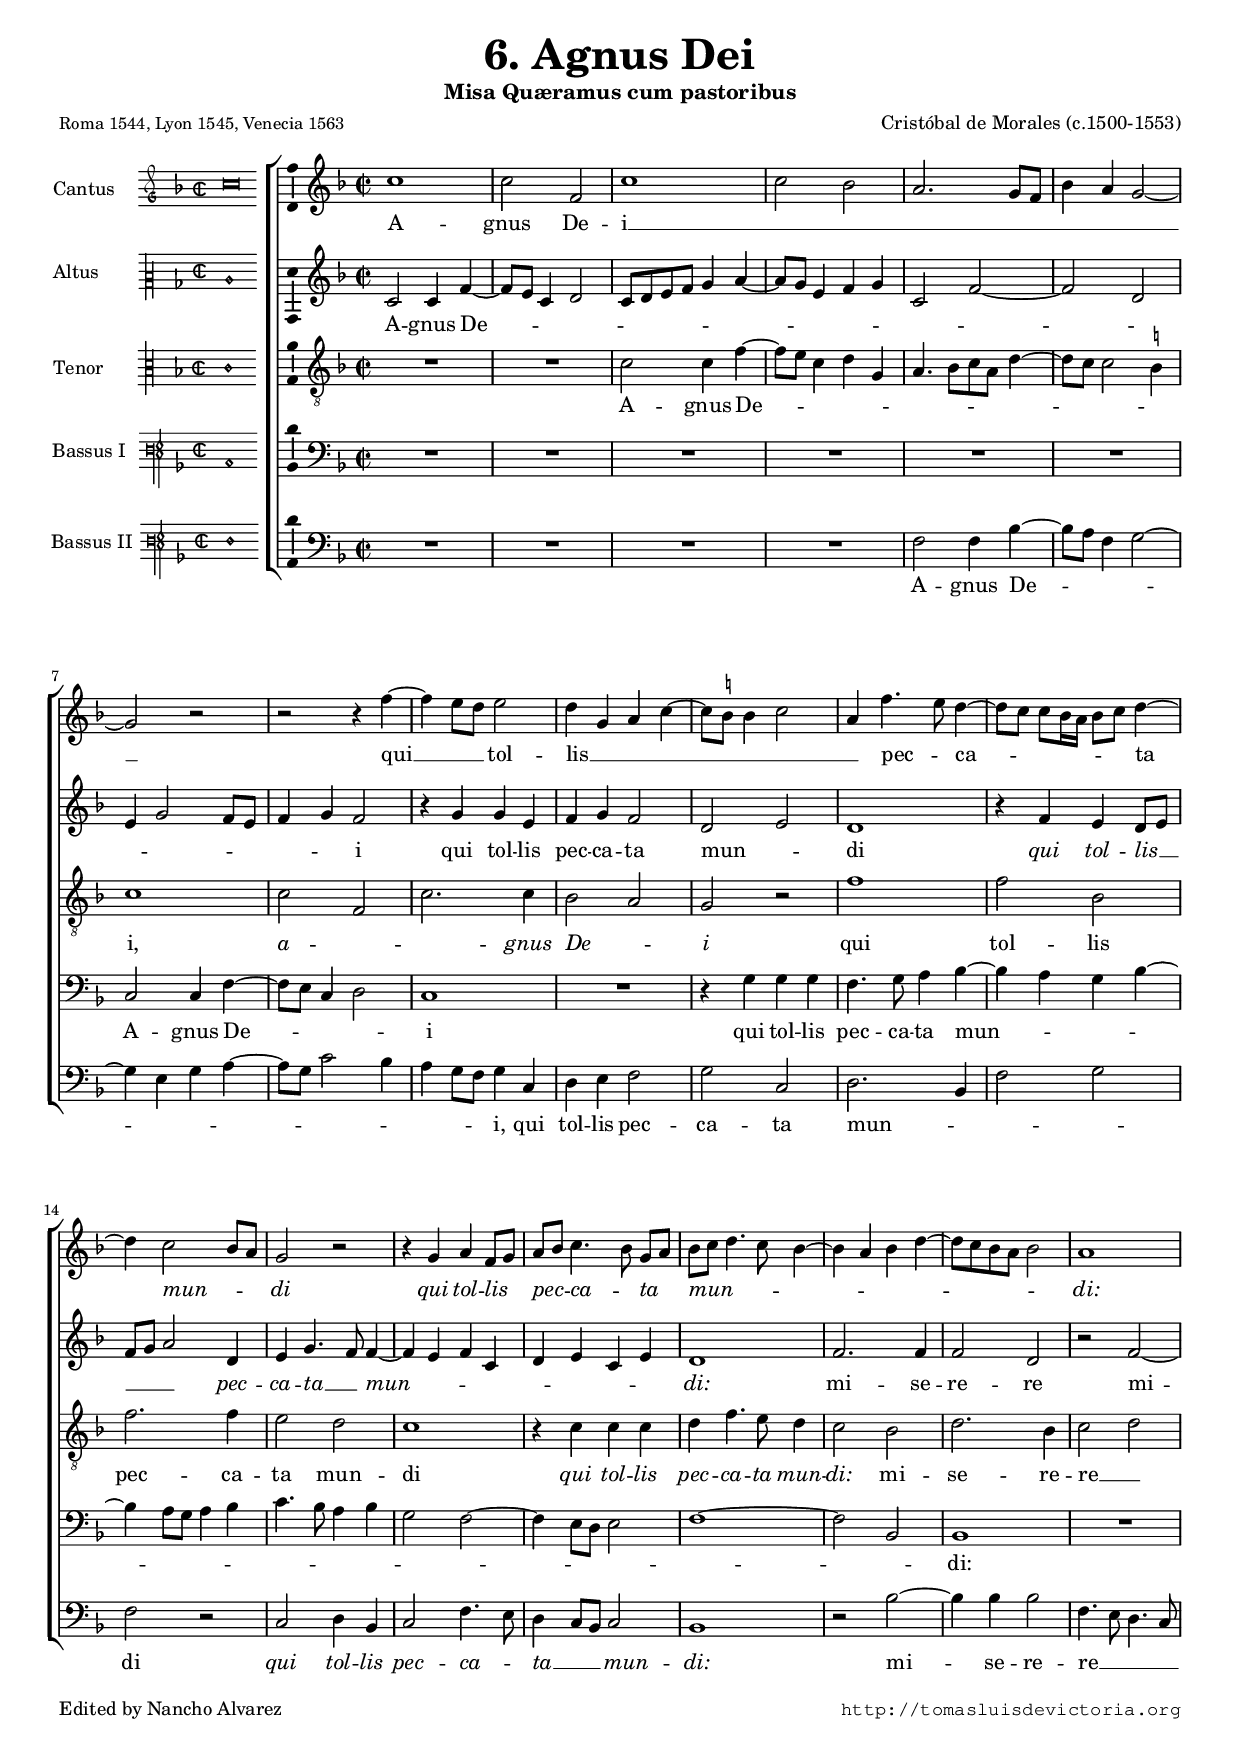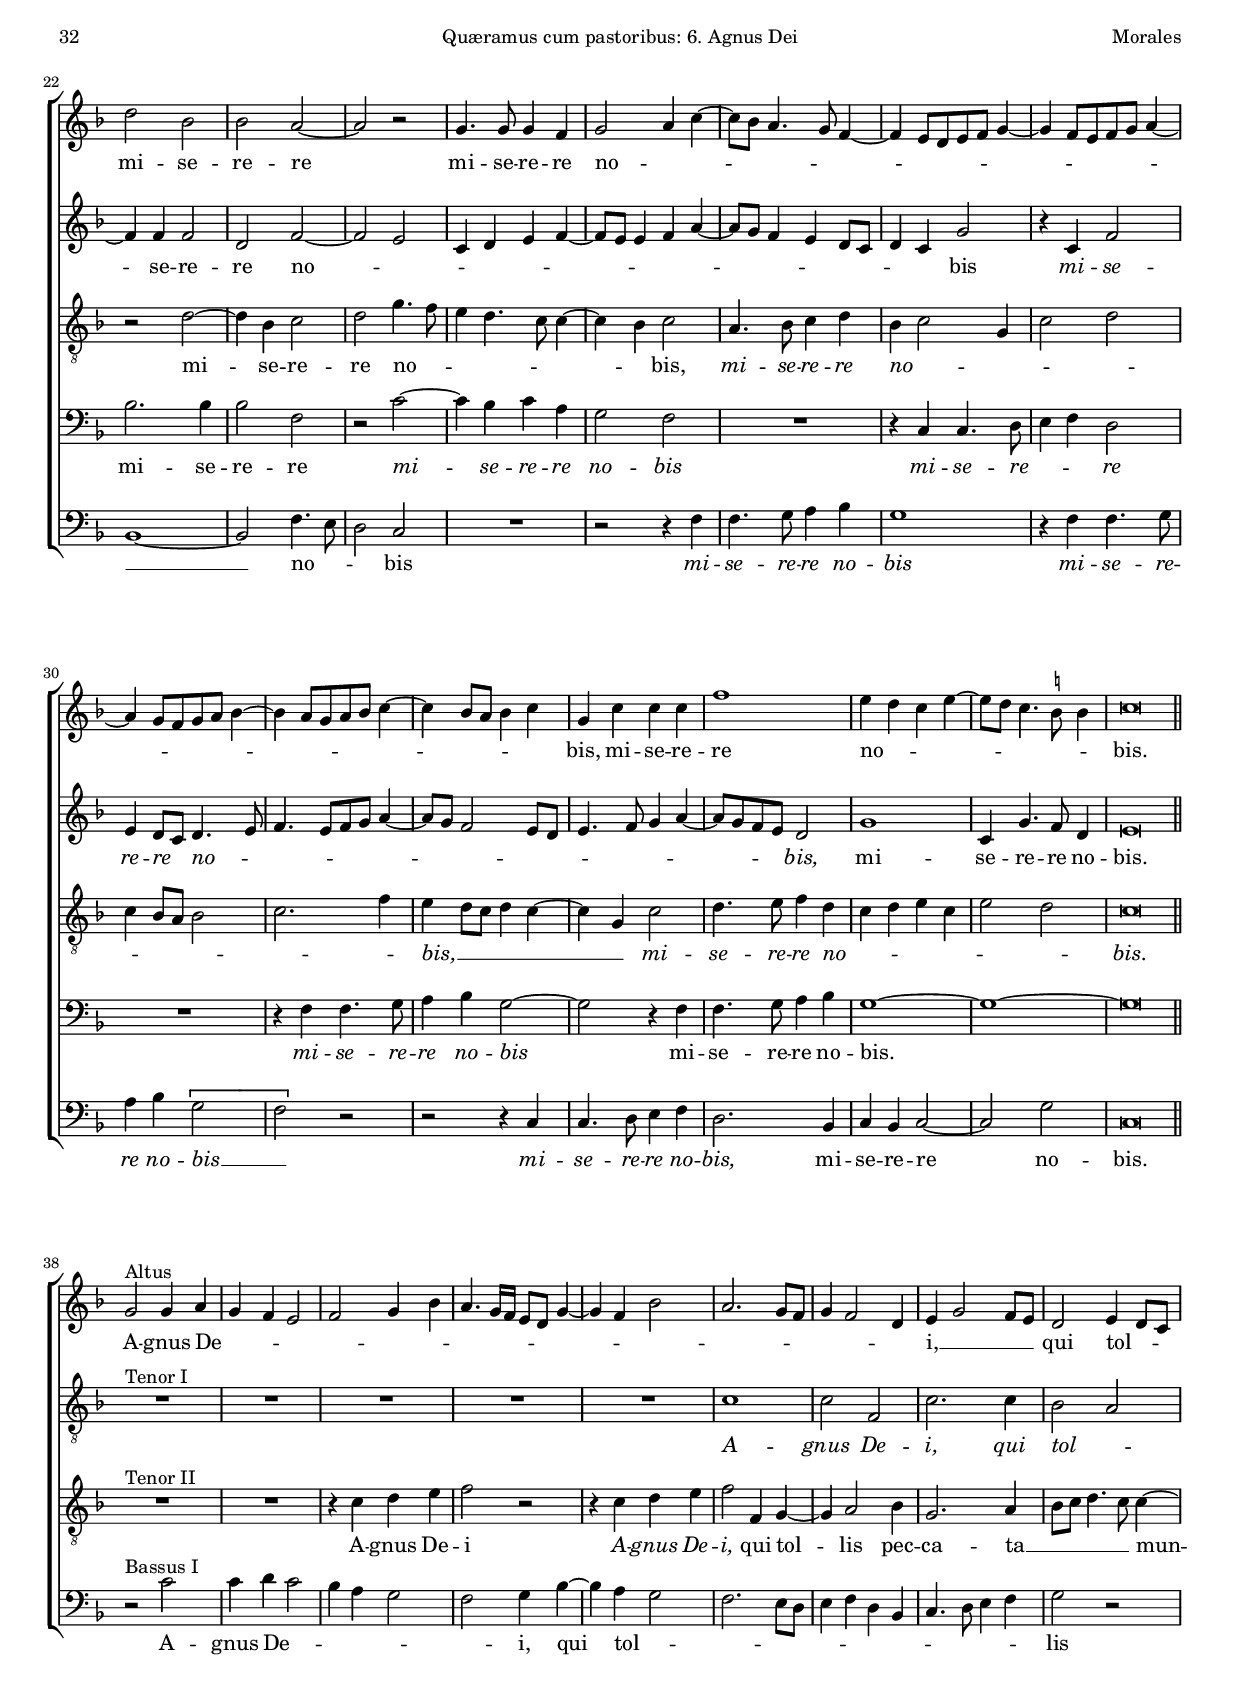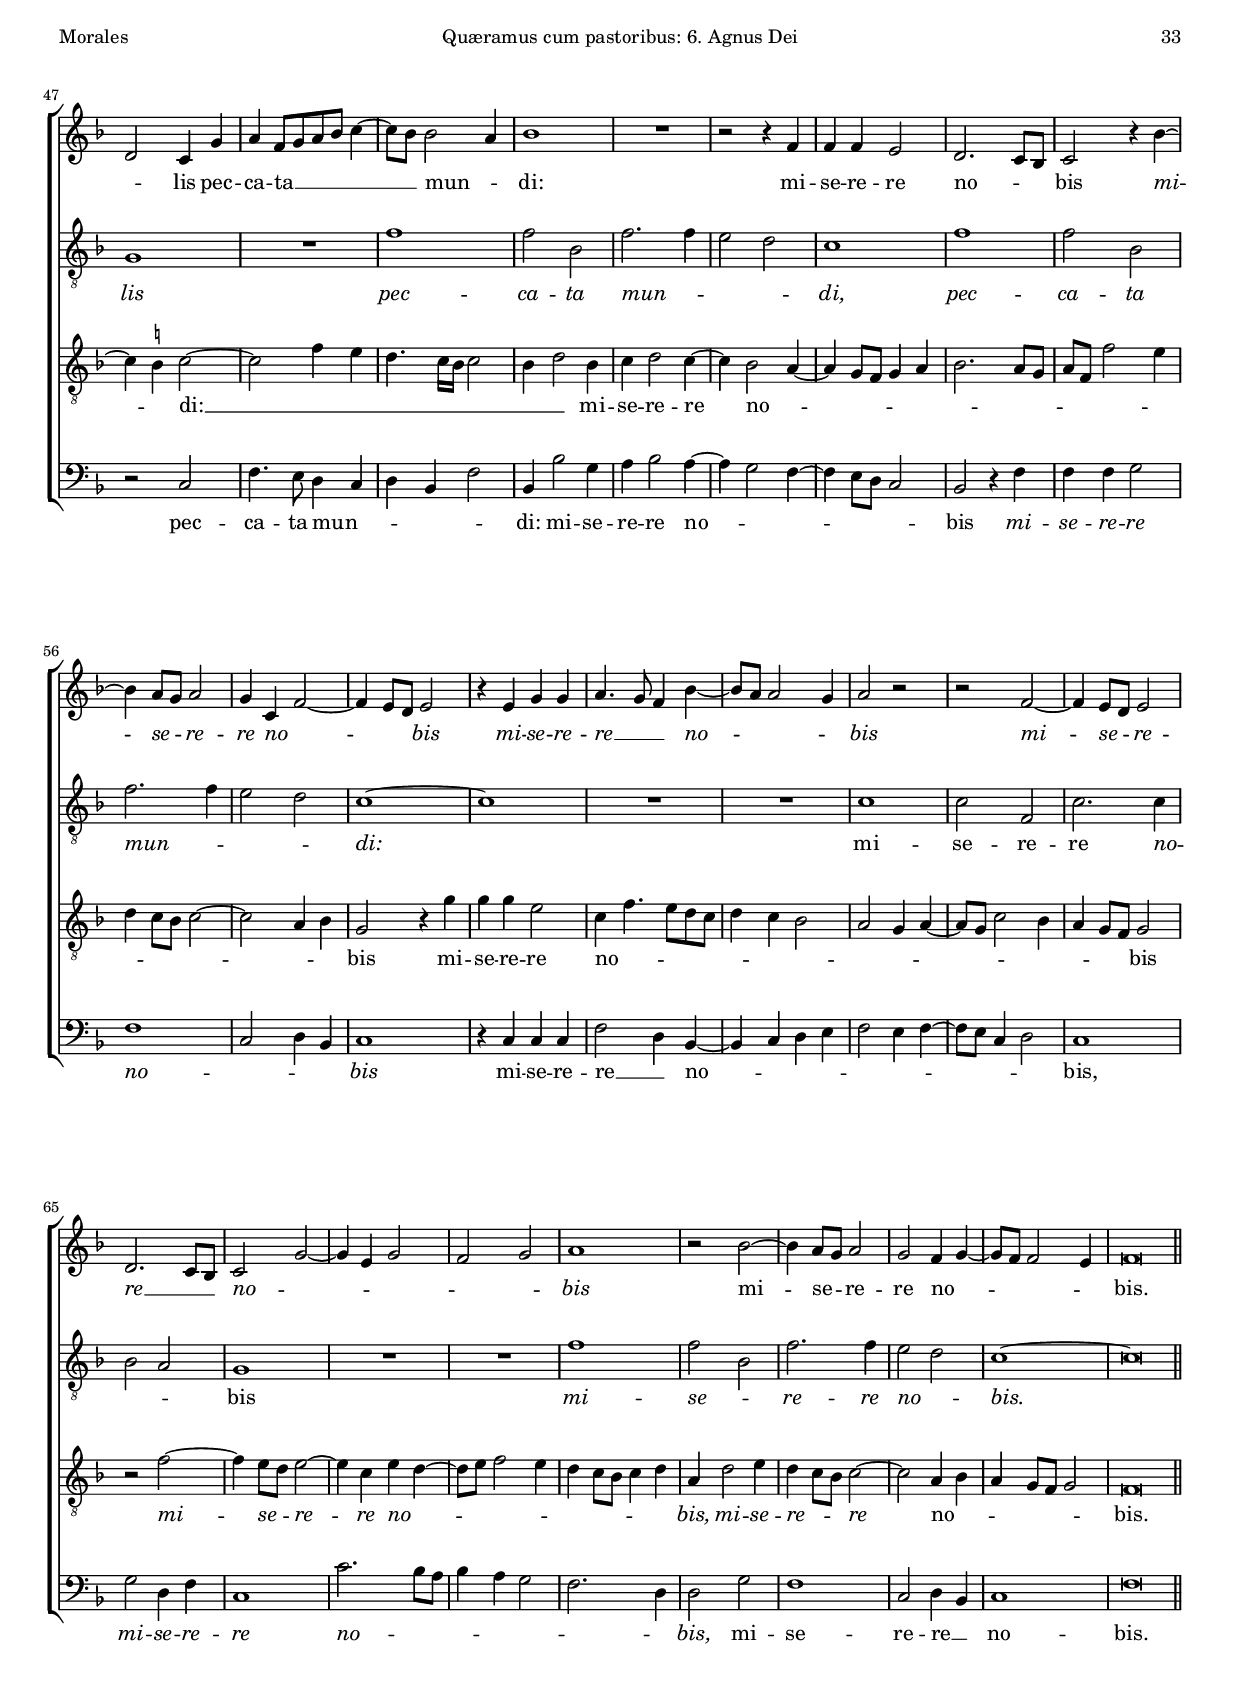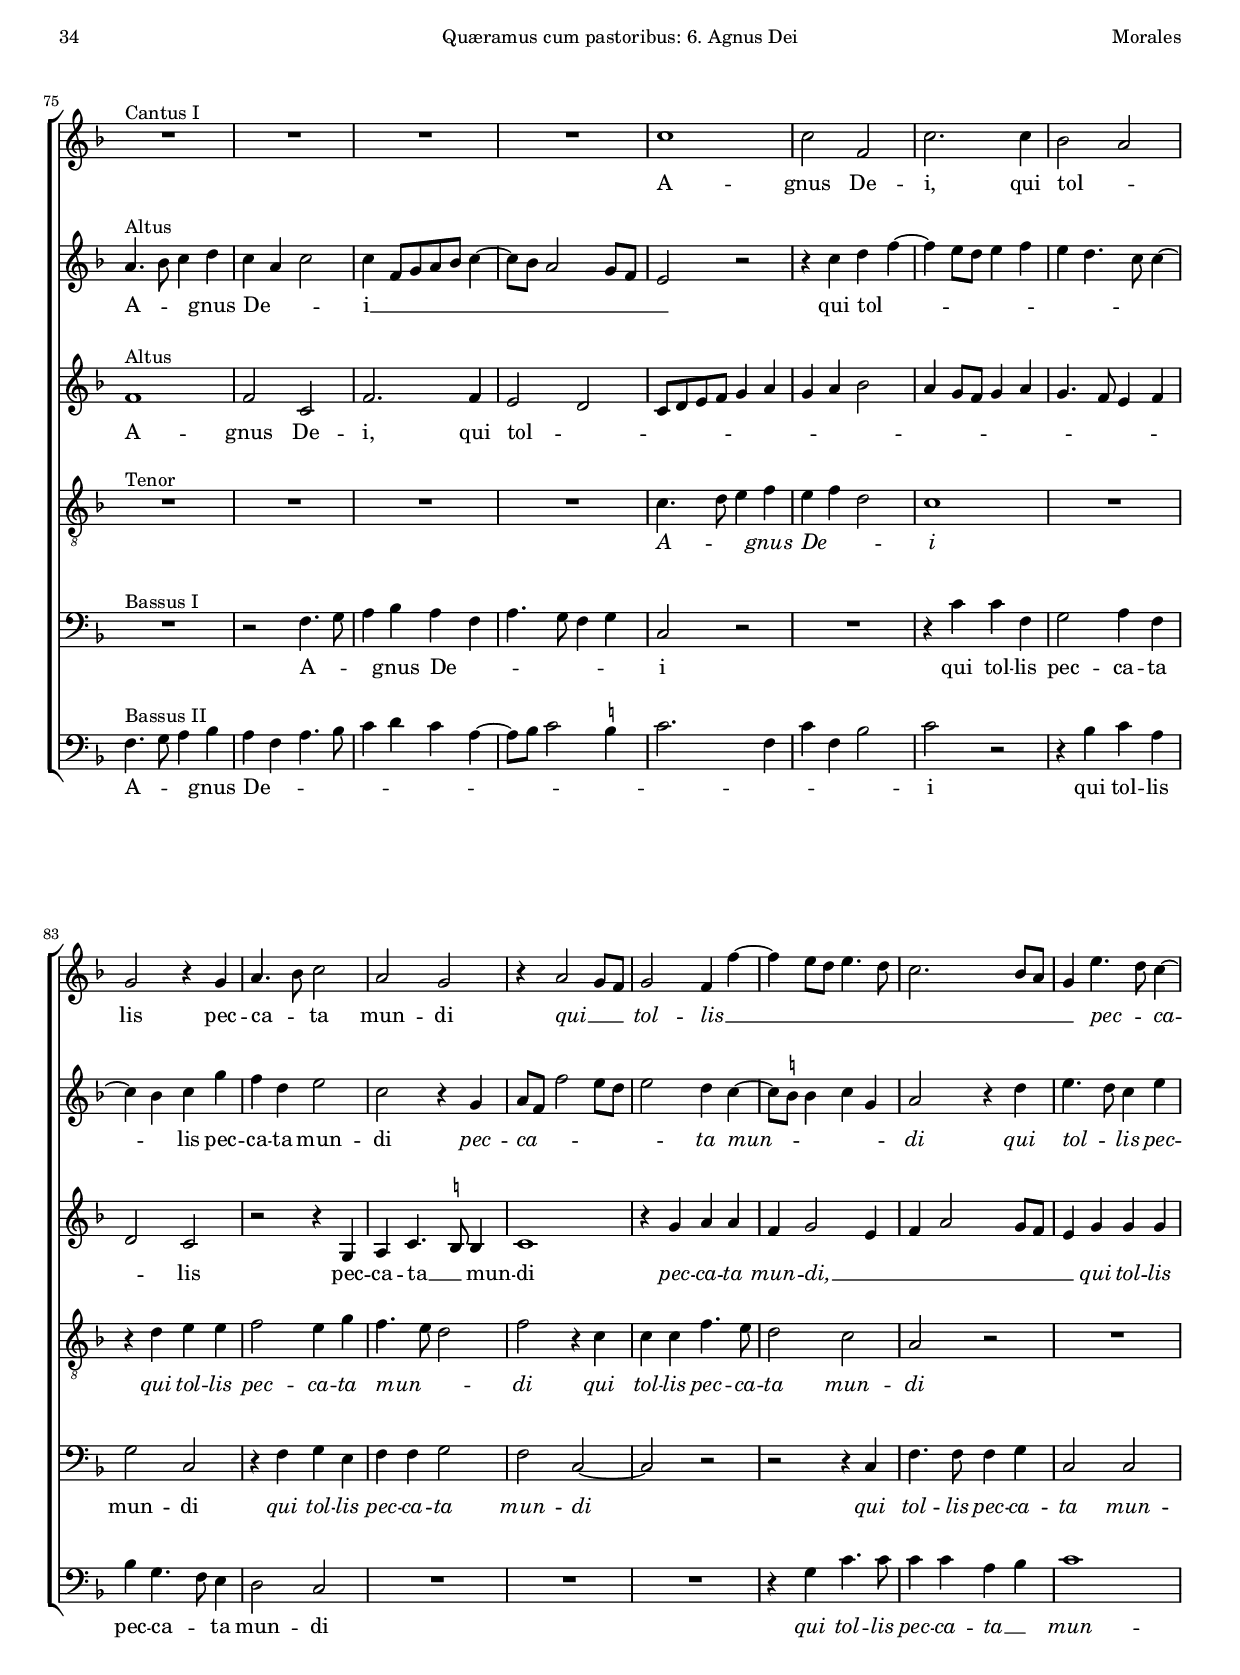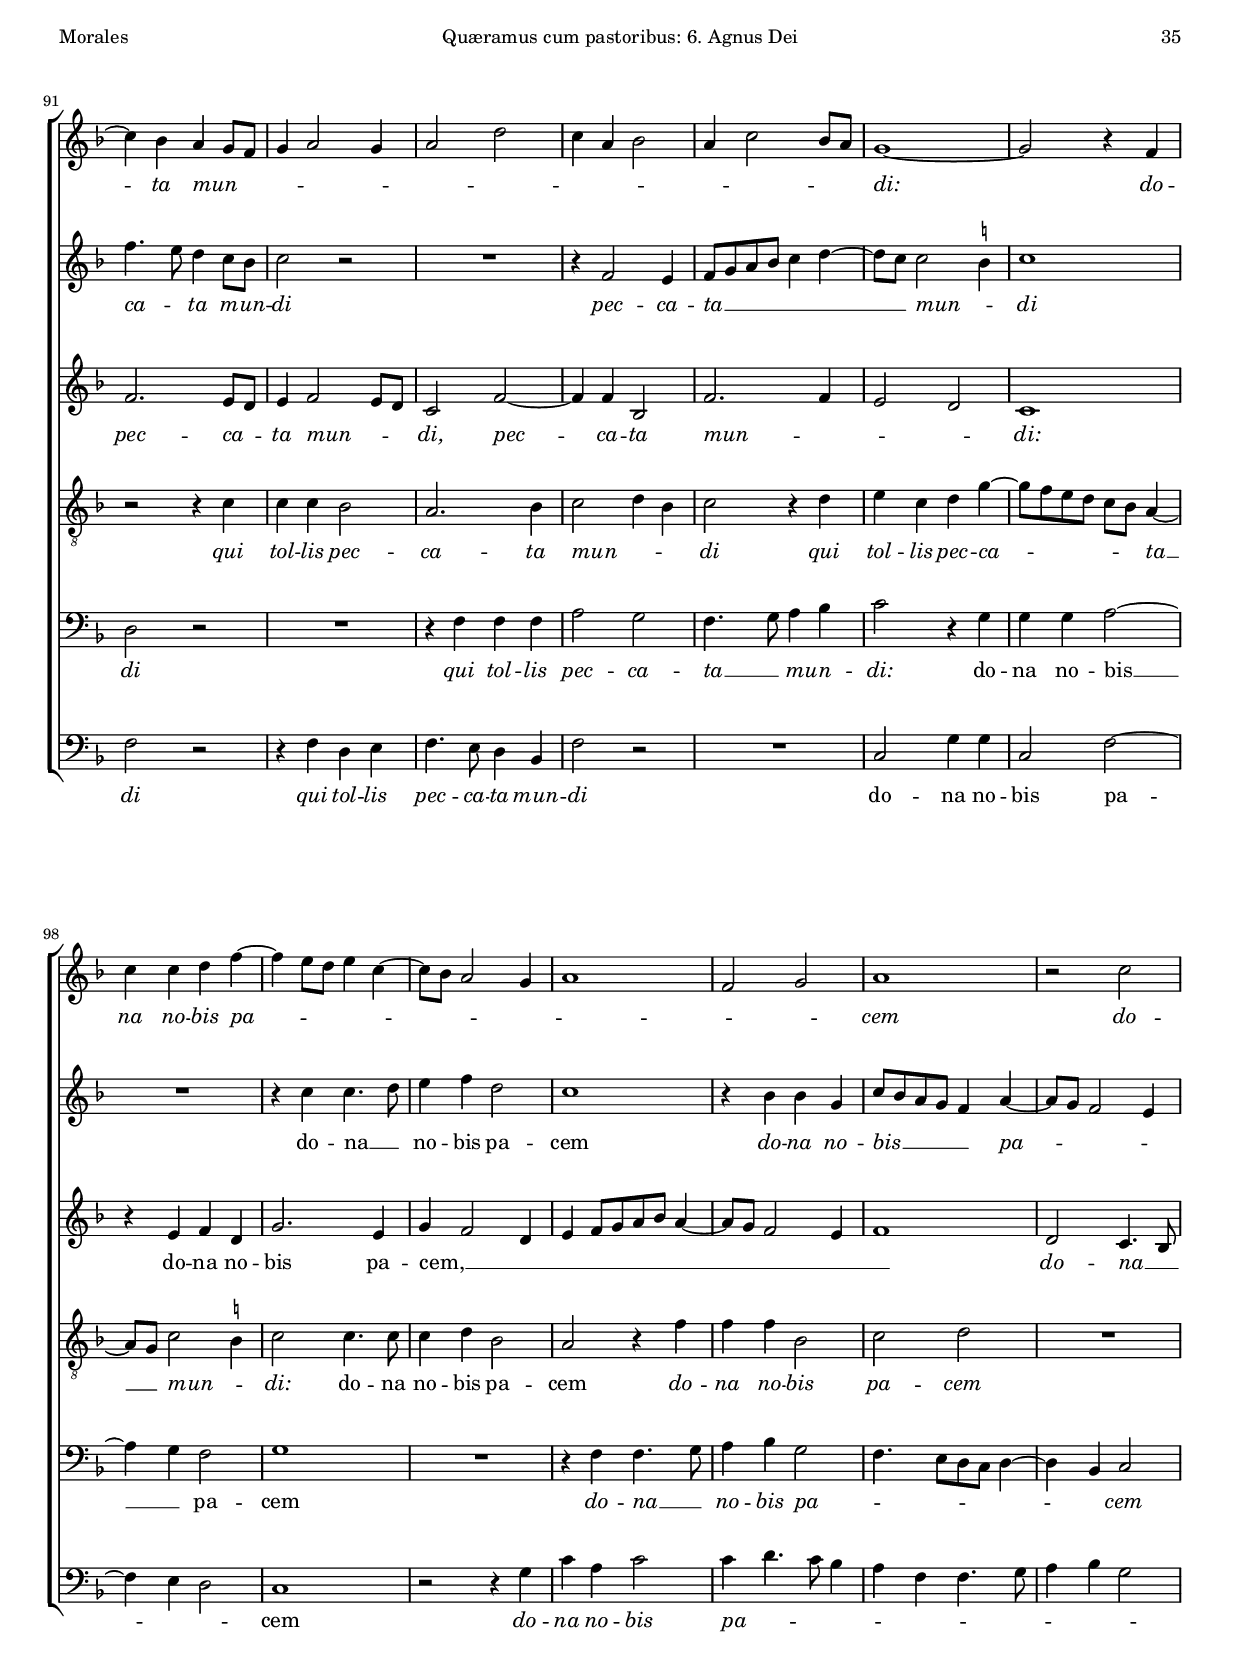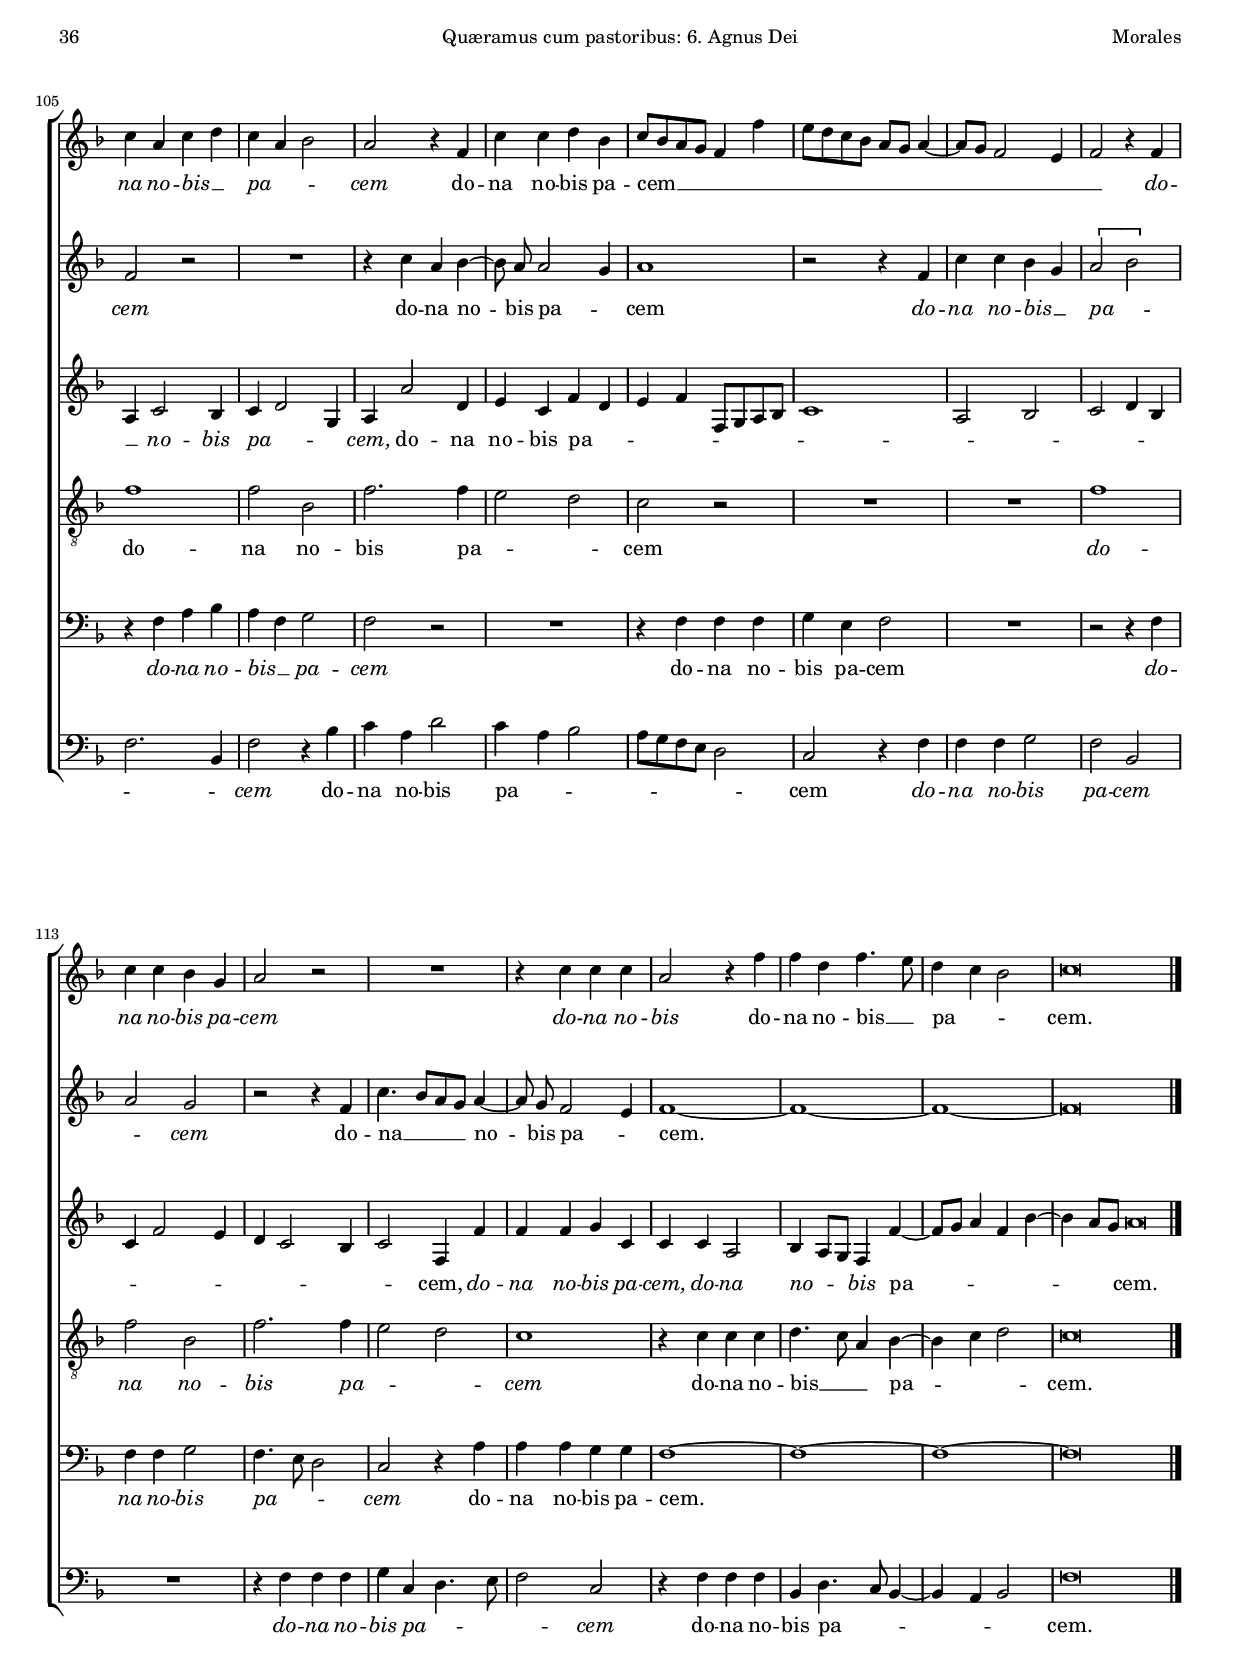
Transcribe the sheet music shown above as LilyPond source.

\version "2.18.0"

#(set-default-paper-size "a4")
#(set-global-staff-size 16.4)
#(ly:set-option 'point-and-click #f)
%mobile -s13.5 -i2.9

italicas=\override LyricText.font-shape = #'italic
rectas=\override LyricText.font-shape = #'upright
ss=\once \set suggestAccidentals = ##t
incipitwidth = 20
mtempo={\tempo 4 = 100}
mtempob={\tempo 4 = 50}
mt=#(define-music-function (parser location offset) (number?) ; move lyric text
      #{ \once \override LyricText.X-offset = -$offset #})

htitle="Quæramus cum pastoribus: 6. Agnus Dei"
hcomposer="Morales"

\header {
	title=\markup{\fontsize #3 "6. Agnus Dei"}
	subtitle="Misa Quæramus cum pastoribus"
	%subsubtitle=\markup{\null \vspace #1 }
	composer="Cristóbal de Morales (c.1500-1553)"
        pdfauthor=\composer
	%opus="(-)"
	poet=\markup{\smaller "Roma 1544, Lyon 1545, Venecia 1563" }
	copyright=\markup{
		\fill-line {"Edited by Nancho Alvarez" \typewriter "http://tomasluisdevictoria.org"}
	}
%	tagline=""
}


global={\key f \major \time 2/2  \skip 1*37 \bar "||" \break
					\skip 1*37 \bar "||" \break
					\skip 1*46 \bar "|."
}
 
cantus={
	c''1 |
	c''2 f' |
	c''1 |
	c''2 bes' |
%5
	a'2. g'8 f' |
	bes'4 a' g'2 ~ |
	g' r |
	r r4 f'' ~ |
	f'' e''8 d'' e''2 |
%10
	d''4 g' a' c'' ~ |
	c''8 \ss b' b'4 c''2 |
	a'4 f''4. e''8 d''4 ~ |
	 d''8[ c'']  c''[ bes'16 a']  bes'8[ c''] d''4 ~ |
	d'' c''2 bes'8 a' |
%15
	g'2 r |
	r4 g' a' f'8 g' |
	 a'[ bes'] c''4. bes'8  g'[ a'] |
	bes' c'' d''4. c''8 bes'4 ~ |
	bes' a' bes' d'' ~ |
%20
	d''8 c'' bes' a' bes'2 |
	a'1 |
	d''2 bes' |
	bes' a' ~ |
	a' r |
%25
	g'4. g'8 g'4 f' |
	g'2 a'4 c'' ~ |
	c''8 bes' a'4. g'8 f'4 ~ |
	f'  e'8[ d' e' f'] g'4 ~ |
	g'  f'8[ e' f' g'] a'4 ~ |
%30
	a'  g'8[ f' g' a'] bes'4 ~ |
	bes'  a'8[ g' a' bes'] c''4 ~ |
	c'' bes'8 a' bes'4 c'' |
	g' c'' c'' c'' |
	f''1 |
%35
	e''4 d'' c'' e'' ~ |
	e''8 d'' c''4. \ss b'8 b'4 |
	c''\breve*1/2
	R1*4/4 |
	R1*4/4 |
%40
	R1*4/4 |
	R1*4/4 |
	R1*4/4 |
	R1*4/4 |
	R1*4/4 |
%45
	R1*4/4 |
	R1*4/4 |
	R1*4/4 |
	R1*4/4 |
	R1*4/4 |
%50
	R1*4/4 |
	R1*4/4 |
	R1*4/4 |
	R1*4/4 |
	R1*4/4 |
%55
	R1*4/4 |
	R1*4/4 |
	R1*4/4 |
	R1*4/4 |
	R1*4/4 |
%60
	R1*4/4 |
	R1*4/4 |
	R1*4/4 |
	R1*4/4 |
	R1*4/4 |
%65
	R1*4/4 |
	R1*4/4 |
	R1*4/4 |
	R1*4/4 |
	R1*4/4 |
%70
	R1*4/4 |
	R1*4/4 |
	R1*4/4 |
	R1*4/4 |
	R1*4/4 |
%75
	s4*0^\markup{"Cantus I"}
	R1*4/4 |
	R1*4/4 |
	R1*4/4 |
	R1*4/4 |
	c''1 |
%80
	c''2 f' |
	c''2. c''4 |
	bes'2 a' |
	g' r4 g' | 
	a'4. bes'8 c''2 | 
%85
	a' g' |
	r4 a'2 g'8 f' |
	g'2 f'4 f'' ~ |
	f'' e''8 d'' e''4. d''8 |
	c''2. bes'8 a' |
%90
	g'4 e''4. d''8 c''4 ~ |
	c'' bes' a' g'8 f' | 
	g'4 a'2 g'4 | 
	a'2 d'' |
	c''4 a' bes'2 |
%95
	a'4 c''2 bes'8 a' |
	g'1 ~ |
	g'2 r4 f' |
	c'' c'' d'' f'' ~ |
	f'' e''8 d'' e''4 c'' ~ |
%100
	c''8 bes' a'2 g'4 |
	a'1 |
	f'2 g' |
	a'1 |
	r2 c'' |
%105
	c''4 a' c'' d'' |
	c'' a' bes'2 |
	a' r4 f' |
	c'' c'' d'' bes' |
	c''8 bes' a' g' f'4 f'' |
%110
	e''8 d'' c'' bes' a' g' a'4 ~ |
	a'8 g' f'2 e'4 |
	f'2 r4 f' |
	c'' c'' bes' g' |
	a'2 r |
%115
	R1*4/4 |
	r4 c'' c'' c'' |
	a'2 r4 f'' |
	f'' d'' f''4. e''8 |
	d''4 c'' bes'2 |
%120
	c''\breve*1/2
}
 
cantusdos={
	R1*4/4 |
	R1*4/4 |
	R1*4/4 |
	R1*4/4 |
%5
	R1*4/4 |
	R1*4/4 |
	R1*4/4 |
	R1*4/4 |
	R1*4/4 |
%10
	R1*4/4 |
	R1*4/4 |
	R1*4/4 |
	R1*4/4 |
	R1*4/4 |
%15
	R1*4/4 |
	R1*4/4 |
	R1*4/4 |
	R1*4/4 |
	R1*4/4 |
%20
	R1*4/4 |
	R1*4/4 |
	R1*4/4 |
	R1*4/4 |
	R1*4/4 |
%25
	R1*4/4 |
	R1*4/4 |
	R1*4/4 |
	R1*4/4 |
	R1*4/4 |
%30
	R1*4/4 |
	R1*4/4 |
	R1*4/4 |
	R1*4/4 |
	R1*4/4 |
%35
	R1*4/4 |
	R1*4/4 |
	R1*4/4 |
	R1*4/4 |
	R1*4/4 |
%40
	R1*4/4 |
	R1*4/4 |
	R1*4/4 |
	R1*4/4 |
	R1*4/4 |
%45
	R1*4/4 |
	R1*4/4 |
	R1*4/4 |
	R1*4/4 |
	R1*4/4 |
%50
	R1*4/4 |
	R1*4/4 |
	R1*4/4 |
	R1*4/4 |
	R1*4/4 |
%55
	R1*4/4 |
	R1*4/4 |
	R1*4/4 |
	R1*4/4 |
	R1*4/4 |
%60
	R1*4/4 |
	R1*4/4 |
	R1*4/4 |
	R1*4/4 |
	R1*4/4 |
%65
	R1*4/4 |
	R1*4/4 |
	R1*4/4 |
	R1*4/4 |
	R1*4/4 |
%70
	R1*4/4 |
	R1*4/4 |
	R1*4/4 |
	R1*4/4 |
	R1*4/4 |
%75
	s4*0^\markup{"Altus"}
	a'4. bes'8 c''4 d'' |
	c'' a' c''2 |
	c''4  f'8[ g' a' bes'] c''4 ~ |
	c''8 bes' a'2 g'8 f' |
	e'2 r |
%80
	r4 c'' d'' f'' ~ |
	f'' e''8 d'' e''4 f'' |
	e'' d''4. c''8 c''4 ~ |
	c'' bes' c'' g'' |
	f'' d'' e''2 |
%85
	c'' r4 g' |
	a'8 f' f''2 e''8 d'' |
	e''2 d''4 c'' ~ |
	c''8 \ss b' b'4 c'' g' |
	a'2 r4 d'' |
%90
	e''4. d''8 c''4 e'' |
	f''4. e''8 d''4 c''8 bes' |
	c''2 r |
	R1*4/4 |
	r4 f'2 e'4 |
%95
	f'8 g' a' bes' c''4 d'' ~ |
	d''8 c'' c''2 \ss b'4 |
	c''1 |
	R1*4/4 |
	r4 c'' c''4. d''8 |
%100
	e''4 f'' d''2 |
	c''1 |
	r4 bes' bes' g' |
	c''8 bes' a' g' f'4 a' ~ |
	a'8 g' f'2 e'4 |
%105
	f'2 r |
	R1*4/4 |
	r4 c'' a' bes' ~ |
	\set Staff.autoBeaming = ##f
	bes'8 a' a'2 g'4 |
	\set Staff.autoBeaming = ##t
	a'1 |
%110
	r2 r4 f' |
	c'' c'' bes' g' |
	\[a'2 bes'\] |
	a' g' |
	r r4 f' |
%115
	c''4.  bes'8[ a' g'] a'4 ~ |
	\set Staff.autoBeaming = ##f
	a'8 g' f'2 e'4 |
	\set Staff.autoBeaming = ##t
	f'1 ~ |
	f' ~ |
	f' ~ |
%120
	f'\breve*1/2
}

altus={
	c'2 c'4 f' ~ |
	f'8 e' c'4 d'2 |
%5
	c'8 d' e' f' g'4 a' ~ |
	a'8 g' e'4 f' g' |
	c'2 f' ~ |
	f' d' |
	e'4 g'2 f'8 e' |
	f'4 g' f'2
	r4 g' g' e' 
%10
	f'4 g' f'2 |
	d' e' |
	d'1 |
	r4 f' e' d'8 e' |
	f' g' a'2 d'4 |
%15
	e' g'4. f'8 f'4 ~ |
	f' e' f' c' |
	d' e' c' e' |
	d'1 |
	f'2. f'4 |
%20
	f'2 d' |
	r f' ~ |
	f'4 f' f'2 |
	d' f' ~ |
	f' e' |
%25
	c'4 d' e' f' ~ |
	f'8 e' e'4 f' a' ~ |
	a'8 g' f'4 e' d'8 c' |
	d'4 c' g'2 |
	r4 c' f'2 |
%30
	e'4 d'8 c' d'4. e'8 |
	f'4.  e'8[ f' g'] a'4 ~ |
	a'8 g' f'2 e'8 d' |
	e'4. f'8 g'4 a' ~ |
	a'8 g' f' e' d'2 |
%35
	g'1 |
	c'4 g'4. f'8 d'4 |
	e'\breve*1/2
	s4*0^\markup{"Altus"}	
	g'2 g'4 a' |
	g' f' e'2 |
%40
	f' g'4 bes' |
	a'4. g'16 f' e'8 d' g'4 ~ |
	g' f' bes'2 |
	a'2. g'8 f' |
	g'4 f'2 d'4 |
%45
	e' g'2 f'8 e' |
	d'2 e'4 d'8 c' |
	d'2 c'4 g' |
	a'  f'8[ g' a' bes'] c''4 ~ |
	c''8 bes' bes'2 a'4 |
%50
	bes'1 |
	R1*4/4 |
	r2 r4 f' |
	f' f' e'2 |
	d'2. c'8 bes |
%55
	c'2 r4 bes' ~ |
	bes' a'8 g' a'2 |
	g'4 c' f'2 ~ |
	f'4 e'8 d' e'2 |
	r4 e' g' g' |
%60
	a'4. g'8 f'4 bes' ~ |
	bes'8 a' a'2 g'4 |
	a'2 r |
	r f' ~ |
	f'4 e'8 d' e'2 |
%65
	d'2. c'8 bes |
	c'2 g' ~ |
	g'4 e' g'2 |
	f' g' |
	a'1 |
%70
	r2 bes' ~ |
	bes'4 a'8 g' a'2 |
	g' f'4 g' ~ |
	g'8 f' f'2 e'4 |
	f'\breve*1/2
%75
	s4*0^\markup{"Altus"}
	f'1 |
	f'2 c' |
	f'2. f'4 |
	e'2 d' |
	c'8 d' e' f' g'4 a' |
%80
	g' a' bes'2 |
	a'4 g'8 f' g'4 a' |
	g'4. f'8 e'4 f' |
	d'2 c' |
	r r4 g |
%85
	a c'4. \ss b8 b4 |
	c'1 |
	r4 g' a' a' |
	f' g'2 e'4 |
	f' a'2 g'8 f' |
%90
	e'4 g' g' g' |
	f'2. e'8 d' |
	e'4 f'2 e'8 d' |
	c'2 f' ~ |
	f'4 f' bes2 |
%95
	f'2. f'4 |
	e'2 d' |
	c'1 |
	r4 e' f' d' |
	g'2. e'4 |
%100
	g' f'2 d'4 |
	e'  f'8[ g' a' bes'] a'4 ~ |
	a'8 g' f'2 e'4 |
	f'1 |
	d'2 c'4. bes8 |
%105
	a4 c'2 bes4 |
	c' d'2 g4 |
	a a'2 d'4 |
	e' c' f' d' |
	e' f' f8 g a bes |
%110
	c'1 |
	a2 bes |
	c' d'4 bes |
	c' f'2 e'4 |
	d' c'2 bes4 |
%115
	c'2 f4 f' |
	f' f' g' c' |
	c' c' a2 |
	bes4 a8 g f4 f' ~ |
	f'8 g' a'4 f' bes' ~ |
%120
	bes' a'8 g' a'\breve*1/4
}

tenor={
	R1*4/4 |
	R1*4/4 |
	c'2 c'4 f' ~ |
	f'8 e' c'4 d' g |
%5
	a4.  bes8[ c' a] d'4 ~ |
	d'8 c' c'2 \ss b4 |
	c'1 |
	c'2 f |
	c'2. c'4 |
%10
	bes2 a |
	g r |
	f'1 |
	f'2 bes |
	f'2. f'4 |
%15
	e'2 d' |
	c'1 |
	r4 c' c' c' |
	d' f'4. e'8 d'4 |
	c'2 bes |
%20
	d'2. bes4 |
	c'2 d' |
	r d' ~ |
	d'4 bes c'2 |
	d' g'4. f'8 |
%25
	e'4 d'4. c'8 c'4 ~ |
	c' bes c'2 |
	a4. bes8 c'4 d' |
	bes c'2 g4 |
	c'2 d' |
%30
	c'4 bes8 a bes2 |
	c'2. f'4 |
	e' d'8 c' d'4 c' ~ |
	c' g c'2 |
	d'4. e'8 f'4 d' |
%35
	c' d' e' c' |
	e'2 d' |
	c'\breve*1/2
	s4*0^\markup{"Tenor I"}
	R1*4/4 |
	R1*4/4 |
%40
	R1*4/4 |
	R1*4/4 |
	R1*4/4 |
	c'1 |
	c'2 f |
%45
	c'2. c'4 |
	bes2 a |
	g1 |
	R1*4/4 |
	f'1 |
%50
	f'2 bes |
	f'2. f'4 |
	e'2 d' |
	c'1 |
	f' |
%55
	f'2 bes |
	f'2. f'4 |
	e'2 d' |
	c'1 ~ |
	c' |
%60
	R1*4/4 |
	R1*4/4 |
	c'1 |
	c'2 f |
	c'2. c'4 |
%65
	bes2 a |
	g1 |
	R1*4/4 |
	R1*4/4 |
	f'1 |
%70
	f'2 bes |
	f'2. f'4 |
	e'2 d' |
	c'1 ~ |
	c'\breve*1/2
%75
	s4*0^\markup{"Tenor"}
	R1*4/4 |
	R1*4/4 |
	R1*4/4 |
	R1*4/4 |
	c'4. d'8 e'4 f' |
%80
	e' f' d'2 |
	c'1 |
	R1*4/4 |
	r4 d' e' e' |
	f'2 e'4 g' |
%85
	f'4. e'8 d'2 |
	f' r4 c' |
	c' c' f'4. e'8 |
	d'2 c' |
	a r |
%90
	R1*4/4 |
	r2 r4 c' |
	c' c' bes2 |
	a2. bes4 |
	c'2 d'4 bes |
%95
	c'2 r4 d' |
	e' c' d' g' ~ |
	g'8 f' e' d' c' bes a4 ~ |
	a8 g c'2 \ss b4 |
	c'2 c'4. c'8 |
%100
	c'4 d' bes2 |
	a r4 f' |
	f' f' bes2 |
	c' d' |
	R1*4/4 |
%105
	f'1 |
	f'2 bes |
	f'2. f'4 |
	e'2 d' |
	c' r |
%110
	R1*4/4 |
	R1*4/4 |
	f'1 |
	f'2 bes |
	f'2. f'4 |
%115
	e'2 d' |
	c'1 |
	r4 c' c' c' |
	d'4. c'8 a4 bes ~ |
	bes c' d'2 |
%120
	c'\breve*1/2
}

tenordos={
	R1*4/4 |
	R1*4/4 |
	R1*4/4 |
	R1*4/4 |
%5
	R1*4/4 |
	R1*4/4 |
	R1*4/4 |
	R1*4/4 |
	R1*4/4 |
%10
	R1*4/4 |
	R1*4/4 |
	R1*4/4 |
	R1*4/4 |
	R1*4/4 |
%15
	R1*4/4 |
	R1*4/4 |
	R1*4/4 |
	R1*4/4 |
	R1*4/4 |
%20
	R1*4/4 |
	R1*4/4 |
	R1*4/4 |
	R1*4/4 |
	R1*4/4 |
%25
	R1*4/4 |
	R1*4/4 |
	R1*4/4 |
	R1*4/4 |
	R1*4/4 |
%30
	R1*4/4 |
	R1*4/4 |
	R1*4/4 |
	R1*4/4 |
	R1*4/4 |
%35
	R1*4/4 |
	R1*4/4 |
	R1*4/4 |
	s4*0^\markup{"Tenor II"}
	R1*4/4 |
	R1*4/4 |
%40
	r4 c' d' e' |
	f'2 r |
	r4 c' d' e' |
	f'2 f4 g ~ |
	g a2 bes4 |
%45
	g2. a4 |
	bes8 c' d'4. c'8 c'4 ~ |
	c' \ss b c'2 ~ |
	c' f'4 e' |
	d'4. c'16 bes c'2 |
%50
	bes4 d'2 bes4 |
	c' d'2 c'4 ~ |
	c' bes2 a4 ~ |
	a g8 f g4 a |
	bes2. a8 g |
%55
	a f f'2 e'4 |
	d' c'8 bes c'2 ~ |
	c' a4 bes |
	g2 r4 g' |
	g' g' e'2 |
%60
	c'4 f'4. e'8 d' c' |
	d'4 c' bes2 |
	a g4 a ~ |
	a8 g c'2 bes4 |
	a g8 f g2 |
%65
	r f' ~ |
	f'4 e'8 d' e'2 ~ |
	e'4 c' e' d' ~ |
	d'8 e' f'2 e'4 |
	d' c'8 bes c'4 d' |
%70
	a d'2 e'4 |
	d' c'8 bes c'2 ~ |
	c' a4 bes |
	a g8 f g2 |
	f\breve*1/2
%75
	R1*4/4 |
	R1*4/4 |
	R1*4/4 |
	R1*4/4 |
	R1*4/4 |
%80
	R1*4/4 |
	R1*4/4 |
	R1*4/4 |
	R1*4/4 |
	R1*4/4 |
%85
	R1*4/4 |
	R1*4/4 |
	R1*4/4 |
	R1*4/4 |
	R1*4/4 |
%90
	R1*4/4 |
	R1*4/4 |
	R1*4/4 |
	R1*4/4 |
	R1*4/4 |
%95
	R1*4/4 |
	R1*4/4 |
	R1*4/4 |
	R1*4/4 |
	R1*4/4 |
%100
	R1*4/4 |
	R1*4/4 |
	R1*4/4 |
	R1*4/4 |
	R1*4/4 |
%105
	R1*4/4 |
	R1*4/4 |
	R1*4/4 |
	R1*4/4 |
	R1*4/4 |
%110
	R1*4/4 |
	R1*4/4 |
	R1*4/4 |
	R1*4/4 |
	R1*4/4 |
%115
	R1*4/4 |
	R1*4/4 |
	R1*4/4 |
	R1*4/4 |
	R1*4/4 |
%120
	R1*4/4
}

bassus={
	R1*4/4 |
	R1*4/4 |
	R1*4/4 |
	R1*4/4 |
%5
	R1*4/4 |
	R1*4/4 |
	c2 c4 f ~ |
	f8 e c4 d2 |
	c1 |
%10
	R1*4/4 |
	r4 g g g |
	f4. g8 a4 bes ~ |
	bes a g bes ~ |
	bes a8 g a4 bes |
%15
	c'4. bes8 a4 bes |
	g2 f ~ |
	f4 e8 d e2 |
	f1 ~ |
	f2 bes, |
%20
	bes,1 |
	R1*4/4 |
	bes2. bes4 |
	bes2 f |
	r c' ~ |
%25
	c'4 bes c' a |
	g2 f |
	R1*4/4 |
	r4 c c4. d8 |
	e4 f d2 |
%30
	R1*4/4 |
	r4 f f4. g8 |
	a4 bes g2 ~ |
	g r4 f |
	f4. g8 a4 bes |
%35
	g1 ~ |
	g ~ |
	g\breve*1/2
	s4*0^\markup{"Bassus I"}	
	r2 c' |
	c'4 d' c'2 |
%40
	bes4 a g2 |
	f g4 bes ~ |
	bes a g2 |
	f2. e8 d |
	e4 f d bes, |
%45
	c4. d8 e4 f |
	g2 r |
	r c |
	f4. e8 d4 c |
	d bes, f2 |
%50
	bes,4 bes2 g4 |
	a bes2 a4 ~ |
	a g2 f4 ~ |
	f e8 d c2 |
	bes, r4 f |
%55
	f f g2 |
	f1 |
	c2 d4 bes, |
	c1 |
	r4 c c c |
%60
	f2 d4 bes, ~ |
	bes, c d e |
	f2 e4 f ~ |
	f8 e c4 d2 |
	c1 |
%65
	g2 d4 f |
	c1 |
	c'2. bes8 a |
	bes4 a g2 |
	f2. d4 |
%70
	d2 g |
	f1 |
	c2 d4 bes, |
	c1 |
	f\breve*1/2
%75
	s4*0^\markup{"Bassus I"}
	R1*4/4 |
	r2 f4. g8 |
	a4 bes a f |
	a4. g8 f4 g |
	c2 r |
%80
	R1*4/4 |
	r4 c' c' f |
	g2 a4 f |
	g2 c |
	r4 f g e |
%85
	f f g2 |
	f c ~ |
	c r |
	r r4 c |
	f4. f8 f4 g |
%90
	c2 c |
	d r |
	R1*4/4 |
	r4 f f f |
	a2 g |
%95
	f4. g8 a4 bes |
	c'2 r4 g |
	g g a2 ~ |
	a4 g f2 |
	g1 |
%100
	R1*4/4 |
	r4 f f4. g8 |
	a4 bes g2 |
	f4.  e8[ d c] d4 ~ |
	d bes, c2 |
%105
	r4 f a bes |
	a f g2 |
	f r |
	R1*4/4 |
	r4 f f f |
%110
	g e f2 |
	R1*4/4 |
	r2 r4 f |
	f f g2 |
	f4. e8 d2 |
%115
	c r4 a |
	a a g g |
	f1 ~ |
	f ~ |
	f ~ |
%120
	f\breve*1/2
}

bassusdos={
	R1*4/4 |
	R1*4/4 |
	R1*4/4 |
	R1*4/4 |
%5
	f2 f4 bes ~ |
	bes8 a f4 g2 ~ |
	g4 e g a ~ |
	a8 g c'2 bes4 |
	a g8 f g4 c |
%10
	d e f2 |
	g c |
	d2. bes,4 |
	f2 g |
	f r |
%15
	c d4 bes, |
	c2 f4. e8 |
	d4 c8 bes, c2 |
	bes,1 |
	r2 bes ~ |
%20
	bes4 bes bes2 |
	f4. e8 d4. c8 |
	bes,1 ~ |
	bes,2 f4. e8 |
	d2 c |
%25
	R1*4/4 |
	r2 r4 f |
	f4. g8 a4 bes |
	g1 |
	r4 f f4. g8 |
%30
	a4 bes \[g2 |
	f\] r |
	r r4 c |
	c4. d8 e4 f |
	d2. bes,4 |
%35
	c bes, c2 ~ |
	c g |
	c\breve*1/2
	R1*4/4 |
	R1*4/4 |
%40
	R1*4/4 |
	R1*4/4 |
	R1*4/4 |
	R1*4/4 |
	R1*4/4 |
%45
	R1*4/4 |
	R1*4/4 |
	R1*4/4 |
	R1*4/4 |
	R1*4/4 |
%50
	R1*4/4 |
	R1*4/4 |
	R1*4/4 |
	R1*4/4 |
	R1*4/4 |
%55
	R1*4/4 |
	R1*4/4 |
	R1*4/4 |
	R1*4/4 |
	R1*4/4 |
%60
	R1*4/4 |
	R1*4/4 |
	R1*4/4 |
	R1*4/4 |
	R1*4/4 |
%65
	R1*4/4 |
	R1*4/4 |
	R1*4/4 |
	R1*4/4 |
	R1*4/4 |
%70
	R1*4/4 |
	R1*4/4 |
	R1*4/4 |
	R1*4/4 |
	R1*4/4 |
%75
	s4*0^\markup{"Bassus II"}
	f4. g8 a4 bes |
	a f a4. bes8 |
	c'4 d' c' a ~ |
	a8 bes c'2 \ss b4 |
	c'2. f4 |
%80
	c' f bes2 |
	c' r |
	r4 bes c' a |
	bes g4. f8 e4 |
	d2 c |
%85
	R1*4/4 |
	R1*4/4 |
	R1*4/4 |
	r4 g c'4. c'8 |
	c'4 c' a bes |
%90
	c'1 |
	f2 r |
	r4 f d e |
	f4. e8 d4 bes, |
	f2 r |
%95
	R1*4/4 |
	c2 g4 g |
	c2 f ~ |
	f4 e d2 |
	c1 |
%100
	r2 r4 g |
	c' a c'2 |
	c'4 d'4. c'8 bes4 |
	a f f4. g8 |
	a4 bes g2 |
%105
	f2. bes,4 |
	f2 r4 bes |
	c' a d'2 |
	c'4 a bes2 |
	a8 g f e d2 |
%110
	c r4 f |
	f f g2 |
	f bes, |
	R1*4/4 |
	r4 f f f |
%115
	g c d4. e8 |
	f2 c |
	r4 f f f |
	bes, d4. c8 bes,4 ~ |
	bes, a, bes,2 |
%120
	f\breve*1/2
}

textocantus=\lyricmode{
A -- gnus De -- i __ _ _ _ _ _ _ _ _ _ 
qui __ _ _ _ tol -- lis __ _ _ _ _ _ _ _ _ pec -- _ ca -- _ _ _ _ _ _ _ ta _ 
\italicas
mun -- _ _ di
qui tol -- lis _ pec -- _ ca -- _ ta _ mun -- _ _ _ _ _ _ _ _ _ _ _ _ _ di:
\rectas
mi -- se -- re -- re _
mi -- se -- re -- re
no -- _ _ _ _ _ _ _ _ _ _ _ _ _ _ _ _ _ _ _ _ _ _ _ _ _ _ _ _ _ _ _ _ _ _ _ _ bis,
mi -- se -- re -- re no -- _ _ _ _ _ _ _ _ bis.
A -- gnus De -- i,
qui tol -- _ lis pec -- ca -- _ ta mun -- di
\italicas
qui __ _ _ tol -- lis __ _ _ _ _ _ _ _ _ _ _ 
pec -- _ ca -- _ ta mun -- _ _ _ _ _ _ _ _ _ _ _ _ _ _ di: _
do -- na no -- bis pa -- _ _ _ _ _ _ _ _ _ _ _ _ cem
\italicas
do -- na no -- bis __ _ pa -- _ _ cem
\rectas
do -- na no -- bis pa -- cem __ _ _ _ _ _ _ _ _ _ _ _ _ _ _ _ _ _ 
\italicas
do -- na no -- bis pa -- cem
do -- na no -- bis 
\rectas
do -- na no -- bis __ _ pa -- _ _ cem.
}

textocantusdos=\lyricmode{
A -- _ _ gnus De -- _ _ i __ _ _ _ _ _ _ _ _ _ _ _ 
qui tol -- _ _ _ _ _ _ _ _ _ _ _ _ lis pec -- ca -- ta mun -- di
\italicas
pec -- ca -- _ _ _ _ _ ta mun -- _ _ _ _ _ di
qui tol -- _ lis pec -- ca -- _ ta \mt #.3 mun -- _ di
pec -- ca -- ta __ _ _ _ _ _ _ _ mun -- _ di
\rectas
do -- na __ _ no -- bis pa -- cem
\italicas
do -- na no -- bis __ _ _ _ _ pa -- _ _ _ _ cem
\rectas
do -- na no -- _ bis pa -- _ cem
\italicas
do -- na no -- bis __ _ pa -- _ _ cem
\rectas
do -- na __ _ _ _ no -- _ bis pa -- _ cem. _ _ _ 
}

textoaltus=\lyricmode{
A -- gnus De -- _ _ _ _ _ _ _ _ _ _ _ _ _ _ _ _ _ _ _ _ _ _ _ _ _ i
qui tol -- lis pec -- ca -- ta mun -- _ di
\italicas
qui tol -- lis __ _ _ _ _ pec -- ca -- ta __ _ mun -- _ _ _ _ _ _ _ _ di:
\rectas
mi -- se -- re -- re
mi -- _ se -- re -- re no -- _ _ _ _ _ _ _ _ _ _ _ _ _ _ _ _ _ _ _ bis
\italicas
mi -- se -- re -- re _ no -- _ _ _ _ _ _ _ _ _ _ _ _ _ _ _ _ _ _ _ bis,
\rectas
mi -- se -- re -- re no -- bis.
A -- gnus De -- _ _ _ _ _ _ _ _ _ _ _ _ _ _ _ _ _ _ _ _ _ i, __ _ _ _ 
qui tol -- _ _ _ lis pec -- ca -- ta __ _ _ _ _ _ _ mun -- _ di:
mi -- se -- re -- re no -- _ _ bis
\italicas
mi -- _ se -- _ re -- re no -- _ _ _ _ bis
mi -- se -- re -- re __ _ _ no -- _ _ _ _ bis
mi -- _ se -- _ re -- re __ _ _ no -- _ _ _ _ _ _ bis
\rectas
mi -- _ se -- _ re -- re no -- _ _ _ _ _ bis.
A -- gnus De -- i,
qui tol -- _ _ _ _ _ _ _ _ _ _ _ _ _ _ _ _ _ _ _ _ lis
pec -- ca -- ta __ _ \mt #.5 mun -- di
\italicas
pec -- ca -- ta mun -- di, __ _ _ _ _ _ _ 
qui tol -- lis pec -- ca -- _ ta mun -- _ _ di,
pec -- _ ca -- ta mun -- _ _ _ di:
\rectas
do -- na no -- bis pa -- cem, __ _ _ _ _ _ _ _ _ _ _ _ _ _
\italicas
do -- na __ _ _ no -- bis pa -- _ _ cem,
\rectas
do -- na no -- bis pa -- _ _ _ _ _ _ _ _ _ _ _ _ _ _ _ _ _ _ _ _ cem,
\italicas
do -- na no -- bis pa -- cem,
do -- na no -- _ _ bis 
\rectas
pa -- _ _ _ _ _ _ _ _ cem.
}

textotenor=\lyricmode{
A -- gnus De -- _ _ _ _ _ _ _ _ _ _ _ _ _ _ i,
\italicas
a -- _ _ gnus De -- _ i
\rectas
qui tol -- lis pec -- ca -- ta mun -- di
\italicas
qui tol -- lis pec -- ca -- ta mun -- di:
\rectas
mi -- se -- re -- re __ _
mi -- _ se -- re -- re no -- _ _ _ _ _ _ _ bis,
\italicas
mi -- se -- re -- re no -- _ _ _ _ _ _ _ _ _ _ bis, __ _ _ _ _ _ _ 
mi -- se -- re -- re no -- _ _ _ _ _ _ bis.
A -- gnus De -- i,
qui tol -- _ lis
pec -- ca -- ta mun -- _ _ _ di,
\italicas
pec -- ca -- ta mun -- _ _ _ di: _
\rectas
mi -- se -- re -- re \italicas no -- _ _ \rectas bis
\italicas
mi -- se -- _ re -- re no -- _ bis. _
A -- _ _ gnus De -- _ _ i
qui tol -- lis pec -- ca -- ta mun -- _ _ di
\italicas
qui tol -- lis pec -- ca -- ta mun -- di
qui tol -- lis pec -- ca -- ta mun -- _ _ di
qui tol -- lis pec -- ca -- _ _ _ _ _ _ ta __ _ _ mun -- _ di:
\rectas
do -- na no -- bis pa -- cem
\italicas
do -- na no -- bis pa -- cem
\rectas
do -- na no -- bis pa -- _ _ cem
\italicas
do -- na no -- bis pa -- _ _ cem
\rectas
do -- na no -- bis __ _ _ pa -- _ _ _ cem.
}

textotenordos=\lyricmode{
A -- gnus De -- i
\italicas
A -- gnus De -- i,
\rectas
qui tol -- _ lis pec -- ca -- ta __ _ _ _ _ mun -- _ _ di: __ _ _ _ _ _ _ _ _ _ 
mi -- se -- re -- re _ no -- _ _ _ _ _ _ _ _ _ _ _ _ _ _ _ _ _ _ _ _ bis
mi -- se -- re -- re no -- _ _ _ _ _ _ _ _ _ _ _ _ _ _ _ _ _ bis
\italicas
mi -- _ se -- _ re -- _ re no -- _ _ _ _ _ _ _ _ _ _ bis,
mi -- se -- re -- _ _ re _ 
\rectas
no -- _ _ _ _ _ bis.
}

textobassus=\lyricmode{
A -- gnus De -- _ _ _ _ i
qui tol -- lis pec -- ca -- ta mun -- _ _ _ _ _ _ _ _ _ _ _ _ _ _ _ _ _ _ _ _ _ _ di:
mi -- se -- re -- re
\italicas
mi -- _ se -- re -- re no -- bis
\italicas
mi -- se -- re -- _ _ re
mi -- se -- re -- re no -- bis _
\rectas
mi -- se -- re -- re no -- bis. _ _ 
A -- gnus De -- _ _ _ _ _ i,
qui _ tol -- _ _ _ _ _ _ _ _ _ _ _ _ lis
pec -- ca -- ta mun -- _ _ _ _ di:
mi -- se -- re -- re no -- _ _ _ _ _ _ _ bis
\italicas
mi -- se -- re -- re no -- _ _ _ bis
\rectas
mi -- se -- re -- re __ _ no -- _ _ _ _ _ _ _ _ _ _ _ bis,
\italicas
mi -- se -- re -- re no -- _ _ _ _ _ _ _ bis,
\rectas
mi -- se -- re -- re __ _ no -- bis.
A -- _ _ gnus De -- _ _ _ _ _ i
qui tol -- lis pec -- ca -- ta mun -- di
\italicas
qui tol -- lis pec -- ca -- ta mun -- di _
qui tol -- lis pec -- ca -- ta mun -- di
qui tol -- lis pec -- ca -- ta __ _ \mt #.3 mun -- _ di:
\rectas
do -- na no -- bis __ _ _ pa -- cem
\italicas
do -- na __ _ no -- bis pa -- _ _ _ _ _ _ _ cem
do -- na no -- bis __ _ pa -- cem
\rectas
do -- na no -- bis pa -- cem
\italicas
do -- na no -- bis pa -- _ _ cem
\rectas
do -- na no -- bis pa -- cem. _ _ _ 
}

textobassusdos=\lyricmode{
A -- gnus De -- _ _ _ _ _ _ _ _ _ _ _ _ _ _ _ i, 
qui tol -- lis pec -- ca -- ta mun -- _ _ _ di
\italicas
qui tol -- lis pec -- ca -- _ ta __ _ _ \mt #.5 mun -- di:
\rectas
mi -- _ se -- re -- re __ _ _ _ _ _ no -- _ _ bis
\italicas
mi -- se -- re -- re no -- bis
mi -- se -- re -- re no -- bis __ _
mi -- se -- re -- re no -- bis,
\rectas
mi -- se -- re -- re _ no -- bis.
A -- _ _ gnus De -- _ _ _ _ _ _ _ _ _ _ _ _ _ _ _ _ i
qui tol -- lis pec -- ca -- _ ta mun -- di
\italicas
qui tol -- lis pec -- ca -- ta __ _ mun -- di
qui tol -- lis pec -- ca -- ta mun -- di
\rectas
do -- na no -- bis pa -- _ _ _ cem
\italicas
do -- na no -- bis pa -- _ _ _ _ _ _ _ _ _ _ _ _ cem
\rectas
do -- na no -- bis pa -- _ _ _ _ _ _ _ cem
\italicas
do -- na no -- bis pa -- cem
do -- na no -- bis pa -- _ _ _ cem
\rectas
do -- na no -- bis pa -- _ _ _ _ _ cem.
}


incipitcantus=\markup{
	\score{
		{ 
		\set Staff.instrumentName="Cantus    "
		\override NoteHead.style = #'neomensural
		\override Staff.TimeSignature.style = #'neomensural
		\cadenzaOn 
		\clef "petrucci-g"
		\key f \major
		\time 2/2
                c''\breve
		} 

	\layout { line-width=\incipitwidth indent = 0 }
	}
}

incipitcantusdos=\markup{
	\score{
		{ 
		\set Staff.instrumentName="Cantus II "
		\override NoteHead.style = #'neomensural
		\override Staff.TimeSignature.style = #'neomensural
		\cadenzaOn 
		\clef "petrucci-g"
		\key f \major
		\time 2/2
                a'2.
		} 

	\layout { line-width=\incipitwidth indent = 0 }
	}
}

incipitaltus=\markup{
	\score{
		{ 
		\set Staff.instrumentName="Altus       "
		\override NoteHead.style = #'neomensural 
		\override Staff.TimeSignature.style = #'neomensural
		\cadenzaOn 
		\clef "petrucci-c2"
		\key f \major
		\time 2/2
                c'1
		} 
	\layout { line-width=\incipitwidth indent = 0 }
	}
}


incipittenor=\markup{
	\score{
		{ 
		\set Staff.instrumentName="Tenor      "
		\override NoteHead.style = #'neomensural 
		\override Staff.TimeSignature.style = #'neomensural
		\cadenzaOn 
		\clef "petrucci-c3"
		\key f \major
		\time 2/2
                c'1
		} 
	\layout { line-width=\incipitwidth indent=0 }
	}
}

incipittenor=\markup{
	\score{
		{ 
		\set Staff.instrumentName="Tenor      "
		\override NoteHead.style = #'neomensural 
		\override Staff.TimeSignature.style = #'neomensural
		\cadenzaOn 
		\clef "petrucci-c3"
		\key f \major
		\time 2/2
                c'1
		} 
	\layout { line-width=\incipitwidth indent=0 }
	}
}

incipittenordos=\markup{
	\score{
		{ 
		\set Staff.instrumentName="Tenor II   "
		\override NoteHead.style = #'neomensural 
		\override Staff.TimeSignature.style = #'neomensural
		\cadenzaOn 
		\clef "petrucci-c3"
		\key f \major
		\time 2/2
                c'2
		} 
	\layout { line-width=\incipitwidth indent=0 }
	}
}

incipitbassus=\markup{
	\score{
		{ 
		\set Staff.instrumentName="Bassus I  "
		\override NoteHead.style = #'neomensural
		\override Staff.TimeSignature.style = #'neomensural
		\cadenzaOn 
		\clef "petrucci-f3"
		\key f \major
		\time 2/2
                c1
		} 
	\layout { line-width=\incipitwidth indent = 0 }
	}
}

incipitbassusdos=\markup{
	\score{
		{ 
		\set Staff.instrumentName="Bassus II "
		\override NoteHead.style = #'neomensural
		\override Staff.TimeSignature.style = #'neomensural
		\cadenzaOn 
		\clef "petrucci-f3"
		\key f \major
		\time 2/2
                f1
		} 
	\layout { line-width=\incipitwidth indent = 0 }
	}
}

%\layout {
%       \context {\Voice
%               \remove Ligature_bracket_engraver
%               \consists Mensural_ligature_engraver
%       }
%       line-width=\incipitwidth
%       indent = 0
%}

\score {\transpose c c{
\new ChoirStaff<<

	\new Staff <<\global
	\new Voice="v1" {
		\set Staff.instrumentName=\incipitcantus
		\clef "treble"
		\cantus }
	\new Lyrics \lyricsto "v1" {\textocantus }
	>>
	
	\new Staff \with{\remove "Ambitus_engraver"} <<\global
	\new Voice="v6" {
		\set Staff.instrumentName=\incipitcantusdos
		\clef "treble"
		\cantusdos }
	\new Lyrics \lyricsto "v6" {\textocantusdos }
	>>

	\new Staff <<\global
	\new Voice="v2" {
		\set Staff.instrumentName=\incipitaltus
		\clef "treble"
		\altus }
	\new Lyrics \lyricsto "v2" {\textoaltus }
	>>
	
	\new Staff <<\global
	\new Voice="v3" {
		\set Staff.instrumentName=\incipittenor
		\clef "G_8"
		\tenor }
	\new Lyrics \lyricsto "v3" {\textotenor }
	>>

	\new Staff\with{\remove "Ambitus_engraver"} <<\global
	\new Voice="v7" {
		\set Staff.instrumentName=\incipittenordos
		\clef "G_8"
		\tenordos }
	\new Lyrics \lyricsto "v7" {\textotenordos }
	>>

	\new Staff <<\global
	\new Voice="v4" {
		\set Staff.instrumentName=\incipitbassus
		\clef "bass"
		\bassus }
	\new Lyrics \lyricsto "v4" {\textobassus }
	>>

        \new Staff <<\global
	\new Voice="v5" {
		\set Staff.instrumentName=\incipitbassusdos
		\clef "bass"
		\bassusdos }
	\new Lyrics \lyricsto "v5" {\textobassusdos }
	>>
	
>>

	} % transpose

\layout{ 
	\context {\Lyrics 
		\override VerticalAxisGroup.staff-affinity = #UP
		\override VerticalAxisGroup.nonstaff-relatedstaff-spacing =
			#'((basic-distance . 0) (minimum-distance . 0) (padding . 1))
		\override LyricText.font-size = #1.2
		\override LyricHyphen.minimum-distance = #0.5
	}
	\context {\Score 
		tempoHideNote = ##t
		\override BarNumber.padding = #2 
	}
	\context {\Voice 
		melismaBusyProperties = #'()
		%autoBeaming = ##f
	}
	\context {\Staff 
                \RemoveEmptyStaves
                \override VerticalAxisGroup.remove-first = ##t
		\override VerticalAxisGroup.staff-staff-spacing =
			#'((basic-distance . 11) (minimum-distance . 0) (padding . 1))
		\consists Ambitus_engraver 
		\override LigatureBracket.padding = #1
	}
}

%\midi { \mtempo }

}


\paper{
	evenHeaderMarkup=\markup  \fill-line { \fromproperty #'page:page-number-string \htitle \hcomposer }
	oddHeaderMarkup= \markup  \fill-line { \on-the-fly #not-first-page \hcomposer \on-the-fly #not-first-page \htitle \on-the-fly #not-first-page \fromproperty #'page:page-number-string }
	%system-count=20
	%page-count = 8
	ragged-last-bottom = ##f
	indent=3.7\cm
	system-system-spacing =
	#'((basic-distance . 20) (minimum-distance . 0) (padding . 5))
	top-system-spacing = % header
	#'((basic-distance . 10) (minimum-distance . 0) (padding . 0))
	last-bottom-spacing = % footer
	#'((basic-distance . 12) (minimum-distance . 0) (padding . 0))
	markup-system-spacing.padding = #2.5

first-page-number=31
}